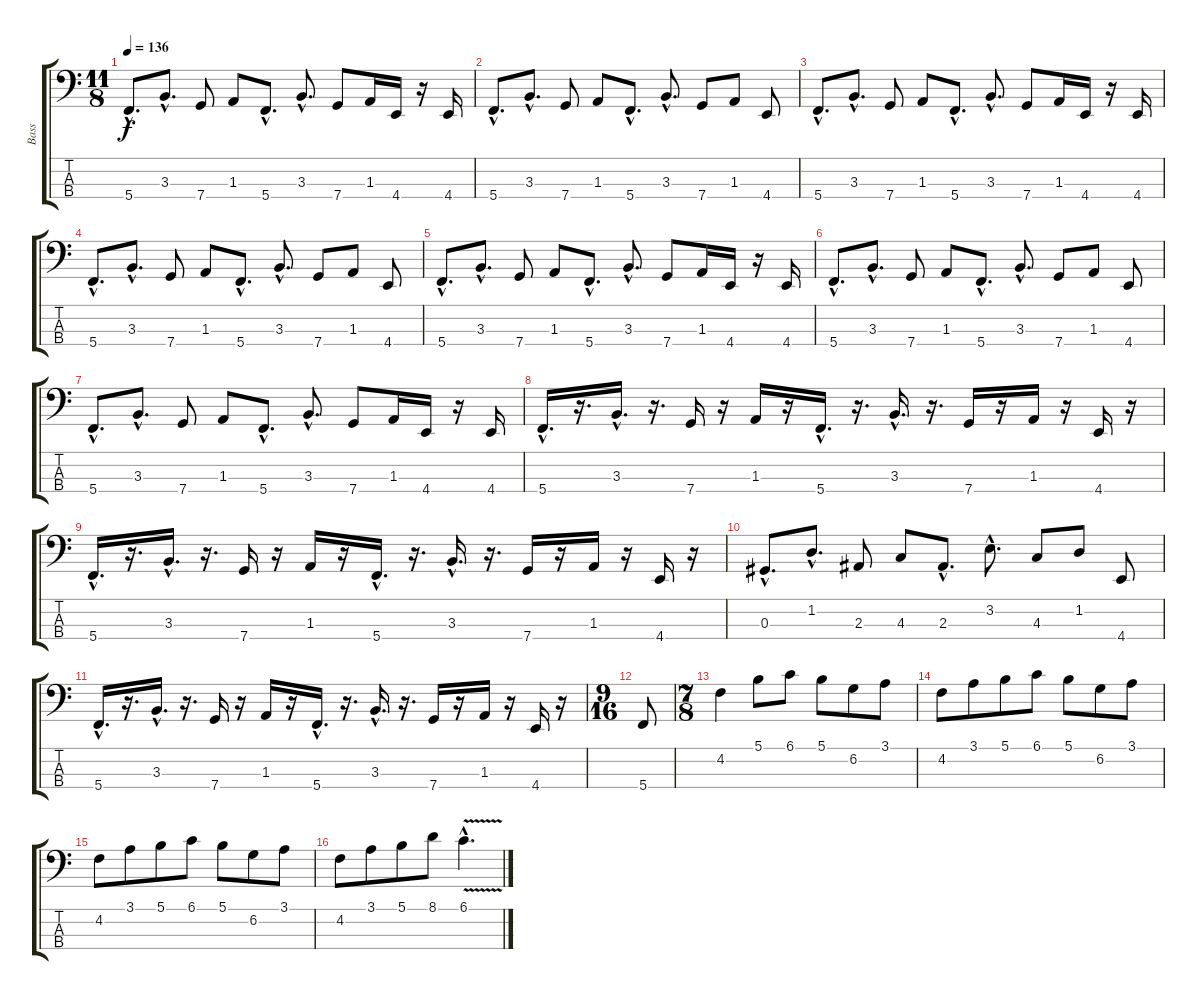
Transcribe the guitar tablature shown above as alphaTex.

\track ("Bass" "Bass") {instrument fretlessbass}
\staff {score tabs}
\tuning (Gb2 Db2 Ab1 C1) {hide}
\ts (11 8)
\tempo 136
\clef f4
\ks c
5.4{hac}.8{d dy f} 3.3{hac}.8{d} 7.4.8 1.3.8 5.4{hac}.8{d} 3.3{hac}.8{d} 7.4.8 1.3.16 4.4.16 r.16 4.4.16 |
5.4{hac}.8{d} 3.3{hac}.8{d} 7.4.8 1.3.8 5.4{hac}.8{d} 3.3{hac}.8{d} 7.4.8 1.3.8 4.4.8 |
5.4{hac}.8{d} 3.3{hac}.8{d} 7.4.8 1.3.8 5.4{hac}.8{d} 3.3{hac}.8{d} 7.4.8 1.3.16 4.4.16 r.16 4.4.16 |
5.4{hac}.8{d} 3.3{hac}.8{d} 7.4.8 1.3.8 5.4{hac}.8{d} 3.3{hac}.8{d} 7.4.8 1.3.8 4.4.8 |
5.4{hac}.8{d} 3.3{hac}.8{d} 7.4.8 1.3.8 5.4{hac}.8{d} 3.3{hac}.8{d} 7.4.8 1.3.16 4.4.16 r.16 4.4.16 |
5.4{hac}.8{d} 3.3{hac}.8{d} 7.4.8 1.3.8 5.4{hac}.8{d} 3.3{hac}.8{d} 7.4.8 1.3.8 4.4.8 |
5.4{hac}.8{d} 3.3{hac}.8{d} 7.4.8 1.3.8 5.4{hac}.8{d} 3.3{hac}.8{d} 7.4.8 1.3.16 4.4.16 r.16 4.4.16 |
5.4{hac}.16{d} r.16{d} 3.3{hac}.16{d} r.16{d} 7.4.16 r.16 1.3.16 r.16 5.4{hac}.16{d} r.16{d} 3.3{hac}.16{d} r.16{d} 7.4.16 r.16 1.3.16 r.16 4.4.16 r.16 |
5.4{hac}.16{d} r.16{d} 3.3{hac}.16{d} r.16{d} 7.4.16 r.16 1.3.16 r.16 5.4{hac}.16{d} r.16{d} 3.3{hac}.16{d} r.16{d} 7.4.16 r.16 1.3.16 r.16 4.4.16 r.16 |
0.3{hac}.8{d} 1.2{hac}.8{d} 2.3.8 4.3.8 2.3{hac}.8{d} 3.2{hac}.8{d} 4.3.8 1.2.8 4.4.8 |
5.4{hac}.16{d} r.16{d} 3.3{hac}.16{d} r.16{d} 7.4.16 r.16 1.3.16 r.16 5.4{hac}.16{d} r.16{d} 3.3{hac}.16{d} r.16{d} 7.4.16 r.16 1.3.16 r.16 4.4.16 r.16 |
\ts (9 16)
5.4.8 |
\ts (7 8)
4.2.4 5.1.8 6.1.8 5.1.8 6.2.8 3.1.8 |
4.2.8 3.1.8 5.1.8 6.1.8 5.1.8 6.2.8 3.1.8 |
4.2.8 3.1.8 5.1.8 6.1.8 5.1.8 6.2.8 3.1.8 |
4.2.8 3.1.8 5.1.8 8.1.8 6.1{v hac}.4{d}
